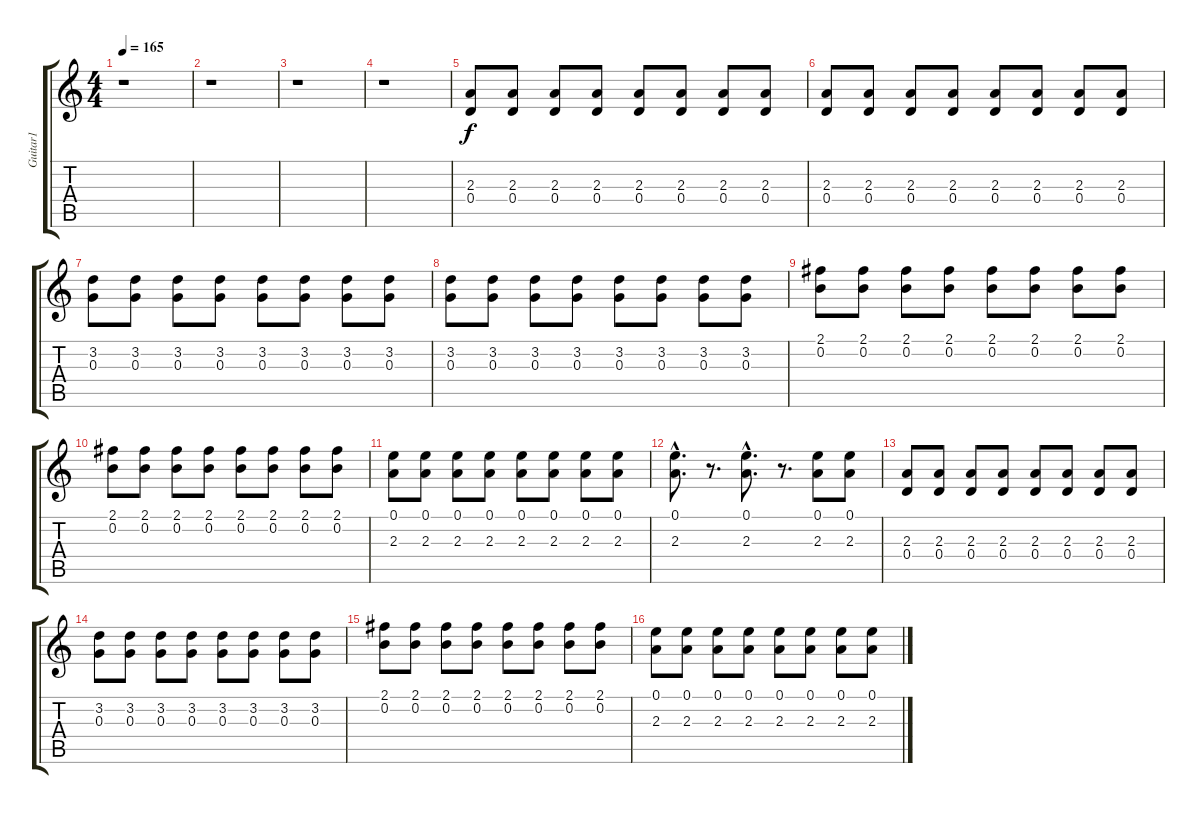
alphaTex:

\track ("Guitar1" "Guitar1") {instrument overdrivenguitar}
\staff {score tabs}
\tuning (E4 B3 G3 D3 A2 E2) {hide}
\ts (4 4)
\tempo 165
\clef g2
\ks c
r.1{dy f} |
r.1 |
r.1 |
r.1 |
(2.3 0.4).8 (2.3 0.4).8 (2.3 0.4).8 (2.3 0.4).8 (2.3 0.4).8 (2.3 0.4).8 (2.3 0.4).8 (2.3 0.4).8 |
(2.3 0.4).8 (2.3 0.4).8 (2.3 0.4).8 (2.3 0.4).8 (2.3 0.4).8 (2.3 0.4).8 (2.3 0.4).8 (2.3 0.4).8 |
(3.2 0.3).8 (3.2 0.3).8 (3.2 0.3).8 (3.2 0.3).8 (3.2 0.3).8 (3.2 0.3).8 (3.2 0.3).8 (3.2 0.3).8 |
(3.2 0.3).8 (3.2 0.3).8 (3.2 0.3).8 (3.2 0.3).8 (3.2 0.3).8 (3.2 0.3).8 (3.2 0.3).8 (3.2 0.3).8 |
(2.1 0.2).8 (2.1 0.2).8 (2.1 0.2).8 (2.1 0.2).8 (2.1 0.2).8 (2.1 0.2).8 (2.1 0.2).8 (2.1 0.2).8 |
(2.1 0.2).8 (2.1 0.2).8 (2.1 0.2).8 (2.1 0.2).8 (2.1 0.2).8 (2.1 0.2).8 (2.1 0.2).8 (2.1 0.2).8 |
(0.1 2.3).8 (0.1 2.3).8 (0.1 2.3).8 (0.1 2.3).8 (0.1 2.3).8 (0.1 2.3).8 (0.1 2.3).8 (0.1 2.3).8 |
(0.1{hac} 2.3{hac}).8{d} r.8{d} (0.1{hac} 2.3{hac}).8{d} r.8{d} (0.1 2.3).8 (0.1 2.3).8 |
(2.3 0.4).8 (2.3 0.4).8 (2.3 0.4).8 (2.3 0.4).8 (2.3 0.4).8 (2.3 0.4).8 (2.3 0.4).8 (2.3 0.4).8 |
(3.2 0.3).8 (3.2 0.3).8 (3.2 0.3).8 (3.2 0.3).8 (3.2 0.3).8 (3.2 0.3).8 (3.2 0.3).8 (3.2 0.3).8 |
(2.1 0.2).8 (2.1 0.2).8 (2.1 0.2).8 (2.1 0.2).8 (2.1 0.2).8 (2.1 0.2).8 (2.1 0.2).8 (2.1 0.2).8 |
(0.1 2.3).8 (0.1 2.3).8 (0.1 2.3).8 (0.1 2.3).8 (0.1 2.3).8 (0.1 2.3).8 (0.1 2.3).8 (0.1 2.3).8
